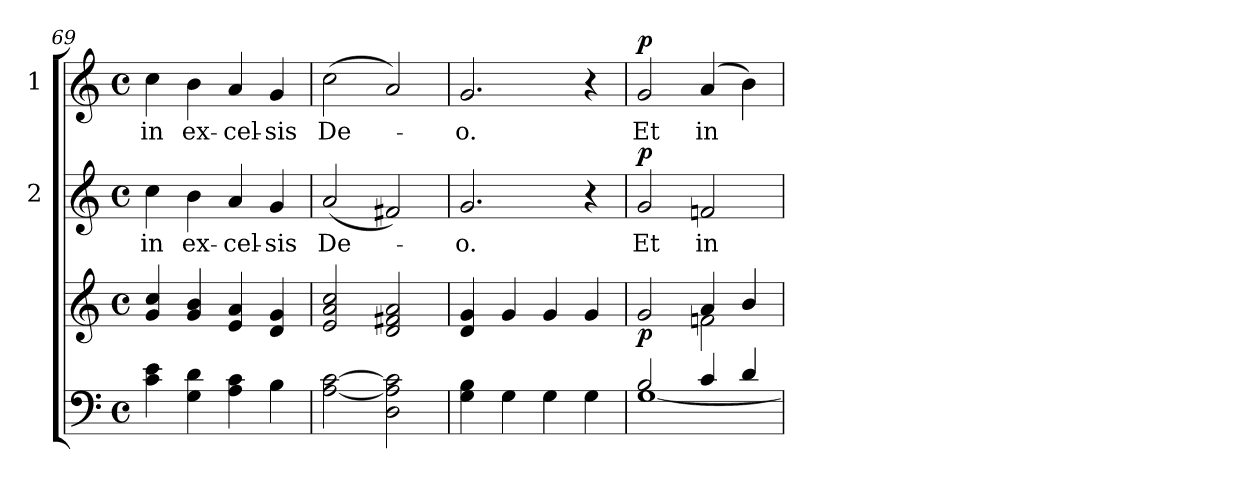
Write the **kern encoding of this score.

**kern	**kern	**dynam	**kern	**text	**dynam	**kern	**text	**dynam
*part3	*part3	*part3	*part2	*part2	*part2	*part1	*part1	*part1
*staff4	*staff3	*staff3/4	*staff2	*staff2	*staff2	*staff1	*staff1	*staff1
*	*	*	*I"2	*	*	*I"1	*	*
*clefF4	*clefG2	*	*clefG2	*	*	*clefG2	*	*
*k[]	*k[]	*	*k[]	*	*	*k[]	*	*
*C:	*C:	*	*C:	*	*	*C:	*	*
*M4/4	*M4/4	*	*M4/4	*	*	*M4/4	*	*
*met(c)	*met(c)	*	*met(c)	*	*	*met(c)	*	*
=69	=69	=69	=69	=69	=69	=69	=69	=69
!	!	!	!	!LO:LY:b	!	!	!LO:LY:b	!
4c\ 4e\	4g/ 4cc/	.	4cc\	in	.	4cc\	in	.
!	!	!	!	!LO:LY:b	!	!	!LO:LY:b	!
4G\ 4d\	4g/ 4b/	.	4b\	ex-	.	4b\	ex-	.
!	!	!	!	!LO:LY:b	!	!	!LO:LY:b	!
4A\ 4c\	4e/ 4a/	.	4a/	-cel-	.	4a/	-cel-	.
!	!	!	!	!LO:LY:b	!	!	!LO:LY:b	!
4B\	4d/ 4g/	.	4g/	-sis	.	4g/	-sis	.
!!LO:LB:g=z
=70	=70	=70	=70	=70	=70	=70	=70	=70
!	!	!	!	!LO:LY:b	!	!	!LO:LY:b	!
[2A\ [2c\	2e/ 2a/ 2cc/	.	(<2a/	De-	.	(>2cc\	De-	.
2D\ 2A\] 2c\]	2d/ 2f#X/ 2a/	.	2f#X/)	.	.	2a/)	.	.
=71	=71	=71	=71	=71	=71	=71	=71	=71
!	!	!	!	!LO:LY:b	!	!	!LO:LY:b	!
4G\ 4B\	4d/ 4g/	.	2.g/	-o.	.	2.g/	-o.	.
4G\	4g/	.	.	.	.	.	.	.
4G\	4g/	.	.	.	.	.	.	.
4G\	4g/	.	4r	.	.	4r	.	.
=72	=72	=72	=72	=72	=72	=72	=72	=72
*^	*^	*	*	*	*	*	*	*
!	!	!	!	!LO:DY:b	!	!LO:LY:b	!LO:DY:a	!	!LO:LY:b	!LO:DY:a
2B/	[<1G	2g/	2ryy	p	2g/	Et	p	2g/	Et	p
!	!	!	!	!	!	!LO:LY:b	!	!	!LO:LY:b	!
4c/	.	4a/	2fn\	.	2fn/	in	.	(4a/	in	.
4d/	.	4b/	.	.	.	.	.	4b\)	.	.
*v	*v	*	*	*	*	*	*	*	*	*
*	*v	*v	*	*	*	*	*	*	*
=	=	=	=	=	=	=	=	=
*-	*-	*-	*-	*-	*-	*-	*-	*-
